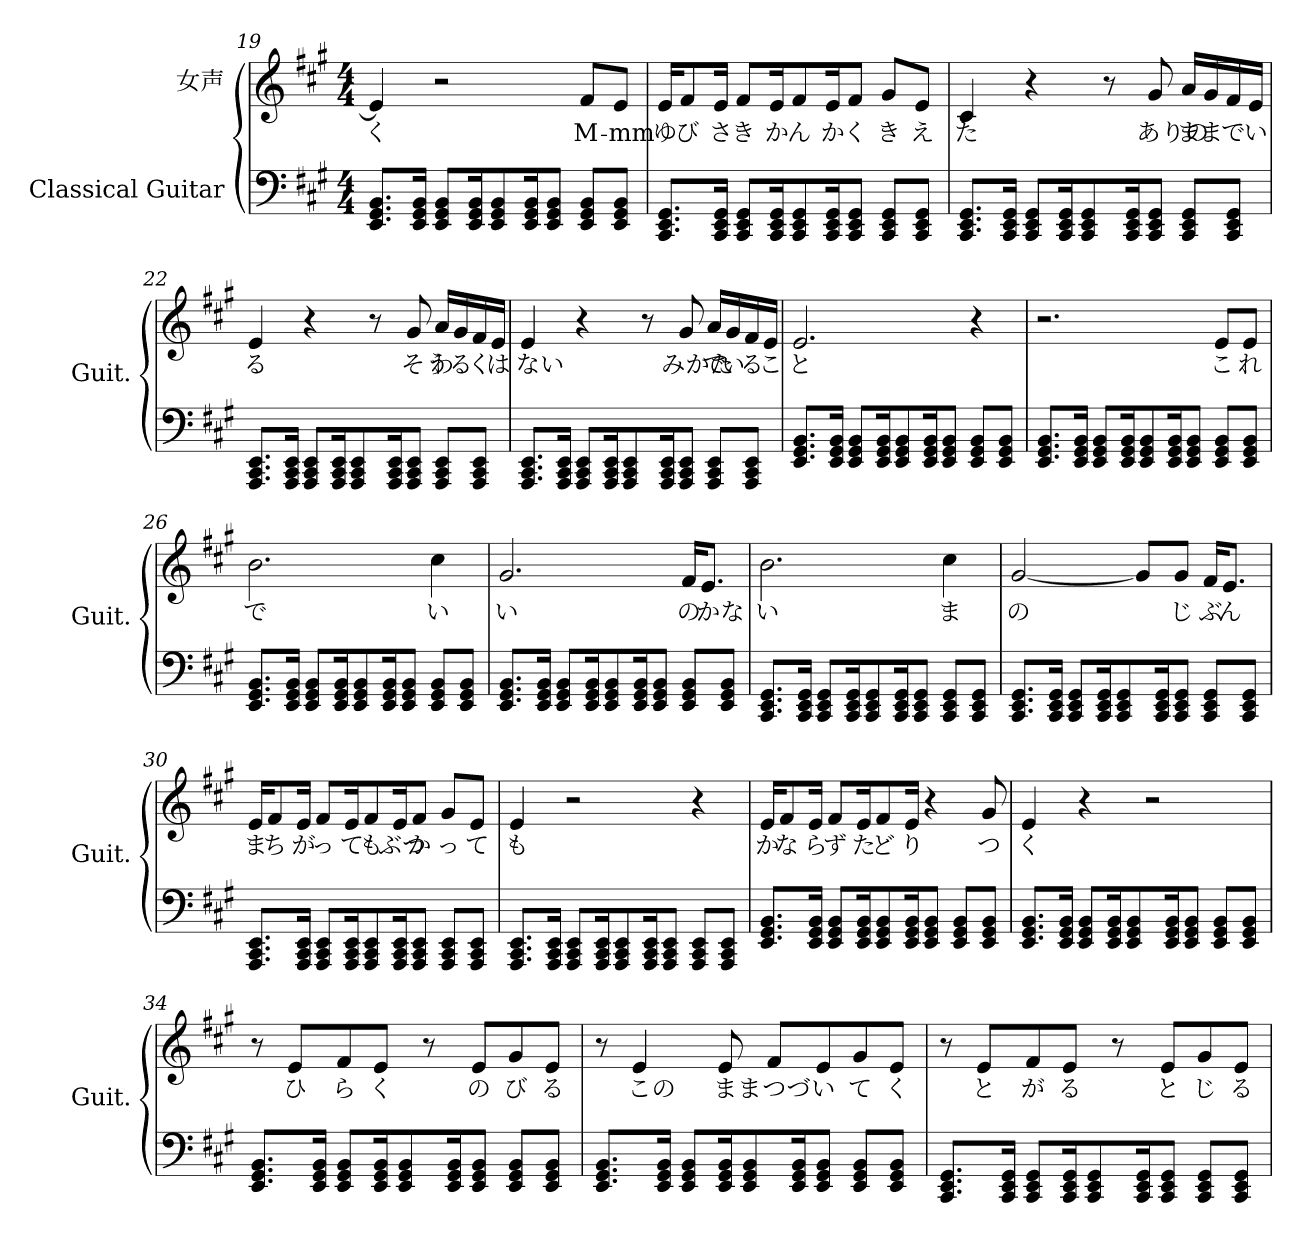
**kern	**kern	**text
*part2	*part1	*part1
*staff2	*staff1	*staff1
*I"Classical Guitar	*I"女声	*
*I'Guit.	*	*
*clefF4	*clefG2	*
*k[f#c#g#]	*k[f#c#g#]	*
*M4/4	*M4/4	*
=19	=19	=19
!	!	!LO:LY:b
8.EE/ 8.GG#/ 8.BB/L	4e/]	く
16EE/ 16GG#/ 16BB/Jk	.	.
8EE/ 8GG#/ 8BB/L	2r	.
16EE/ 16GG#/ 16BB/K	.	.
8EE/ 8GG#/ 8BB/	.	.
16EE/ 16GG#/ 16BB/K	.	.
8EE/ 8GG#/ 8BB/J	.	.
!	!	!LO:LY:b
8EE/ 8GG#/ 8BB/L	8f#/L	M-
!	!	!LO:LY:b
8EE/ 8GG#/ 8BB/J	8e/J	-mm
!!LO:LB:g=z
=20	=20	=20
!	!	!LO:LY:b
8.CC#/ 8.EE/ 8.GG#/L	16e/KL	ゆ
!	!	!LO:LY:b
.	8f#/	び
!	!	!LO:LY:b
16CC#/ 16EE/ 16GG#/Jk	16e/Jk	さ
!	!	!LO:LY:b
8CC#/ 8EE/ 8GG#/L	8f#/L	き
!	!	!LO:LY:b
16CC#/ 16EE/ 16GG#/K	16e/K	か
!	!	!LO:LY:b
8CC#/ 8EE/ 8GG#/	8f#/	ん
!	!	!LO:LY:b
16CC#/ 16EE/ 16GG#/K	16e/K	か
!	!	!LO:LY:b
8CC#/ 8EE/ 8GG#/J	8f#/J	く
!	!	!LO:LY:b
8CC#/ 8EE/ 8GG#/L	8g#/L	き
!	!	!LO:LY:b
8CC#/ 8EE/ 8GG#/J	8e/J	え
=21	=21	=21
!	!	!LO:LY:b
8.CC#/ 8.EE/ 8.GG#/L	4c#/	た
16CC#/ 16EE/ 16GG#/Jk	.	.
8CC#/ 8EE/ 8GG#/L	4r	.
16CC#/ 16EE/ 16GG#/K	.	.
8CC#/ 8EE/ 8GG#/	.	.
.	8r	.
16CC#/ 16EE/ 16GG#/K	.	.
!	!	!LO:LY:b
8CC#/ 8EE/ 8GG#/J	8g#/	ありの
!	!	!LO:LY:b
8CC#/ 8EE/ 8GG#/L	16a/LL	ま
!	!	!LO:LY:b
.	16g#/	ま
!	!	!LO:LY:b
8CC#/ 8EE/ 8GG#/J	16f#/	で
!	!	!LO:LY:b
.	16e/JJ	い
!!LO:LB:g=z
=22	=22	=22
!	!	!LO:LY:b
8.AAA/ 8.CC#/ 8.EE/L	4e/	る
16AAA/ 16CC#/ 16EE/Jk	.	.
8AAA/ 8CC#/ 8EE/L	4r	.
16AAA/ 16CC#/ 16EE/K	.	.
8AAA/ 8CC#/ 8EE/	.	.
.	8r	.
16AAA/ 16CC#/ 16EE/K	.	.
!	!	!LO:LY:b
8AAA/ 8CC#/ 8EE/J	8g#/	そう
!	!	!LO:LY:b
8AAA/ 8CC#/ 8EE/L	16a/LL	わ
!	!	!LO:LY:b
.	16g#/	る
!	!	!LO:LY:b
8AAA/ 8CC#/ 8EE/J	16f#/	く
!	!	!LO:LY:b
.	16e/JJ	は
=23	=23	=23
!	!	!LO:LY:b
8.AAA/ 8.CC#/ 8.EE/L	4e/	ない
16AAA/ 16CC#/ 16EE/Jk	.	.
8AAA/ 8CC#/ 8EE/L	4r	.
16AAA/ 16CC#/ 16EE/K	.	.
8AAA/ 8CC#/ 8EE/	.	.
.	8r	.
16AAA/ 16CC#/ 16EE/K	.	.
!	!	!LO:LY:b
8AAA/ 8CC#/ 8EE/J	8g#/	みかた
!	!	!LO:LY:b
8AAA/ 8CC#/ 8EE/L	16a/LL	で
!	!	!LO:LY:b
.	16g#/	い
!	!	!LO:LY:b
8AAA/ 8CC#/ 8EE/J	16f#/	る
!	!	!LO:LY:b
.	16e/JJ	こ
!!LO:LB:g=z
=24	=24	=24
!	!	!LO:LY:b
8.EE/ 8.GG#/ 8.BB/L	2.e/	と
16EE/ 16GG#/ 16BB/Jk	.	.
8EE/ 8GG#/ 8BB/L	.	.
16EE/ 16GG#/ 16BB/K	.	.
8EE/ 8GG#/ 8BB/	.	.
16EE/ 16GG#/ 16BB/K	.	.
8EE/ 8GG#/ 8BB/J	.	.
8EE/ 8GG#/ 8BB/L	4r	.
8EE/ 8GG#/ 8BB/J	.	.
=25	=25	=25
8.EE/ 8.GG#/ 8.BB/L	2.r	.
16EE/ 16GG#/ 16BB/Jk	.	.
8EE/ 8GG#/ 8BB/L	.	.
16EE/ 16GG#/ 16BB/K	.	.
8EE/ 8GG#/ 8BB/	.	.
16EE/ 16GG#/ 16BB/K	.	.
8EE/ 8GG#/ 8BB/J	.	.
!	!	!LO:LY:b
8EE/ 8GG#/ 8BB/L	8e/L	こ
!	!	!LO:LY:b
8EE/ 8GG#/ 8BB/J	8e/J	れ
=26	=26	=26
!	!	!LO:LY:b
8.EE/ 8.GG#/ 8.BB/L	2.b\	で
16EE/ 16GG#/ 16BB/Jk	.	.
8EE/ 8GG#/ 8BB/L	.	.
16EE/ 16GG#/ 16BB/K	.	.
8EE/ 8GG#/ 8BB/	.	.
16EE/ 16GG#/ 16BB/K	.	.
8EE/ 8GG#/ 8BB/J	.	.
!	!	!LO:LY:b
8EE/ 8GG#/ 8BB/L	4cc#\	い
8EE/ 8GG#/ 8BB/J	.	.
!!LO:LB:g=z
=27	=27	=27
!	!	!LO:LY:b
8.EE/ 8.GG#/ 8.BB/L	2.g#/	い
16EE/ 16GG#/ 16BB/Jk	.	.
8EE/ 8GG#/ 8BB/L	.	.
16EE/ 16GG#/ 16BB/K	.	.
8EE/ 8GG#/ 8BB/	.	.
16EE/ 16GG#/ 16BB/K	.	.
8EE/ 8GG#/ 8BB/J	.	.
!	!	!LO:LY:b
8EE/ 8GG#/ 8BB/L	16f#/KL	の
!	!	!LO:LY:b
.	8.e/J	かな
8EE/ 8GG#/ 8BB/J	.	.
=28	=28	=28
!	!	!LO:LY:b
8.CC#/ 8.EE/ 8.GG#/L	2.b\	い
16CC#/ 16EE/ 16GG#/Jk	.	.
8CC#/ 8EE/ 8GG#/L	.	.
16CC#/ 16EE/ 16GG#/K	.	.
8CC#/ 8EE/ 8GG#/	.	.
16CC#/ 16EE/ 16GG#/K	.	.
8CC#/ 8EE/ 8GG#/J	.	.
!	!	!LO:LY:b
8CC#/ 8EE/ 8GG#/L	4cc#\	ま
8CC#/ 8EE/ 8GG#/J	.	.
=29	=29	=29
!	!	!LO:LY:b
8.CC#/ 8.EE/ 8.GG#/L	[2g#/	の
16CC#/ 16EE/ 16GG#/Jk	.	.
8CC#/ 8EE/ 8GG#/L	.	.
16CC#/ 16EE/ 16GG#/K	.	.
8CC#/ 8EE/ 8GG#/	.	.
.	8g#/L]	.
16CC#/ 16EE/ 16GG#/K	.	.
!	!	!LO:LY:b
8CC#/ 8EE/ 8GG#/J	8g#/J	じ
!	!	!LO:LY:b
8CC#/ 8EE/ 8GG#/L	16f#/KL	ぶ
!	!	!LO:LY:b
.	8.e/J	ん
8CC#/ 8EE/ 8GG#/J	.	.
!!LO:LB:g=z
=30	=30	=30
!	!	!LO:LY:b
8.AAA/ 8.CC#/ 8.EE/L	16e/KL	ま
!	!	!LO:LY:b
.	8f#/	ち
!	!	!LO:LY:b
16AAA/ 16CC#/ 16EE/Jk	16e/Jk	が
!	!	!LO:LY:b
8AAA/ 8CC#/ 8EE/L	8f#/L	っ
!	!	!LO:LY:b
16AAA/ 16CC#/ 16EE/K	16e/K	て
!	!	!LO:LY:b
8AAA/ 8CC#/ 8EE/	8f#/	も
!	!	!LO:LY:b
16AAA/ 16CC#/ 16EE/K	16e/K	ぶつ
!	!	!LO:LY:b
8AAA/ 8CC#/ 8EE/J	8f#/J	か
!	!	!LO:LY:b
8AAA/ 8CC#/ 8EE/L	8g#/L	っ
!	!	!LO:LY:b
8AAA/ 8CC#/ 8EE/J	8e/J	て
=31	=31	=31
!	!	!LO:LY:b
8.AAA/ 8.CC#/ 8.EE/L	4e/	も
16AAA/ 16CC#/ 16EE/Jk	.	.
8AAA/ 8CC#/ 8EE/L	2r	.
16AAA/ 16CC#/ 16EE/K	.	.
8AAA/ 8CC#/ 8EE/	.	.
16AAA/ 16CC#/ 16EE/K	.	.
8AAA/ 8CC#/ 8EE/J	.	.
8AAA/ 8CC#/ 8EE/L	4r	.
8AAA/ 8CC#/ 8EE/J	.	.
=32	=32	=32
!	!	!LO:LY:b
8.EE/ 8.GG#/ 8.BB/L	16e/KL	か
!	!	!LO:LY:b
.	8f#/	な
!	!	!LO:LY:b
16EE/ 16GG#/ 16BB/Jk	16e/Jk	ら
!	!	!LO:LY:b
8EE/ 8GG#/ 8BB/L	8f#/L	ず
!	!	!LO:LY:b
16EE/ 16GG#/ 16BB/K	16e/K	た
!	!	!LO:LY:b
8EE/ 8GG#/ 8BB/	8f#/	ど
!	!	!LO:LY:b
16EE/ 16GG#/ 16BB/K	16e/Jk	り
8EE/ 8GG#/ 8BB/J	4r	.
8EE/ 8GG#/ 8BB/L	.	.
!	!	!LO:LY:b
8EE/ 8GG#/ 8BB/J	8g#/	つ
!!LO:LB:g=z
=33	=33	=33
!	!	!LO:LY:b
8.EE/ 8.GG#/ 8.BB/L	4e/	く
16EE/ 16GG#/ 16BB/Jk	.	.
8EE/ 8GG#/ 8BB/L	4r	.
16EE/ 16GG#/ 16BB/K	.	.
8EE/ 8GG#/ 8BB/	.	.
.	2r	.
16EE/ 16GG#/ 16BB/K	.	.
8EE/ 8GG#/ 8BB/J	.	.
8EE/ 8GG#/ 8BB/L	.	.
8EE/ 8GG#/ 8BB/J	.	.
=34	=34	=34
8.EE/ 8.GG#/ 8.BB/L	8r	.
!	!	!LO:LY:b
.	8e/L	ひ
16EE/ 16GG#/ 16BB/Jk	.	.
!	!	!LO:LY:b
8EE/ 8GG#/ 8BB/L	8f#/	ら
!	!	!LO:LY:b
16EE/ 16GG#/ 16BB/K	8e/J	く
8EE/ 8GG#/ 8BB/	.	.
.	8r	.
16EE/ 16GG#/ 16BB/K	.	.
!	!	!LO:LY:b
8EE/ 8GG#/ 8BB/J	8e/L	の
!	!	!LO:LY:b
8EE/ 8GG#/ 8BB/L	8g#/	び
!	!	!LO:LY:b
8EE/ 8GG#/ 8BB/J	8e/J	る
=35	=35	=35
8.EE/ 8.GG#/ 8.BB/L	8r	.
!	!	!LO:LY:b
.	4e/	この
16EE/ 16GG#/ 16BB/Jk	.	.
8EE/ 8GG#/ 8BB/L	.	.
!	!	!LO:LY:b
16EE/ 16GG#/ 16BB/K	8e/	まま
8EE/ 8GG#/ 8BB/	.	.
!	!	!LO:LY:b
.	8f#/L	つづ
16EE/ 16GG#/ 16BB/K	.	.
!	!	!LO:LY:b
8EE/ 8GG#/ 8BB/J	8e/	い
!	!	!LO:LY:b
8EE/ 8GG#/ 8BB/L	8g#/	て
!	!	!LO:LY:b
8EE/ 8GG#/ 8BB/J	8e/J	く
!!LO:LB:g=z
=36	=36	=36
8.CC#/ 8.EE/ 8.GG#/L	8r	.
!	!	!LO:LY:b
.	8e/L	と
16CC#/ 16EE/ 16GG#/Jk	.	.
!	!	!LO:LY:b
8CC#/ 8EE/ 8GG#/L	8f#/	が
!	!	!LO:LY:b
16CC#/ 16EE/ 16GG#/K	8e/J	る
8CC#/ 8EE/ 8GG#/	.	.
.	8r	.
16CC#/ 16EE/ 16GG#/K	.	.
!	!	!LO:LY:b
8CC#/ 8EE/ 8GG#/J	8e/L	と
!	!	!LO:LY:b
8CC#/ 8EE/ 8GG#/L	8g#/	じ
!	!	!LO:LY:b
8CC#/ 8EE/ 8GG#/J	8e/J	る
=	=	=
*-	*-	*-
